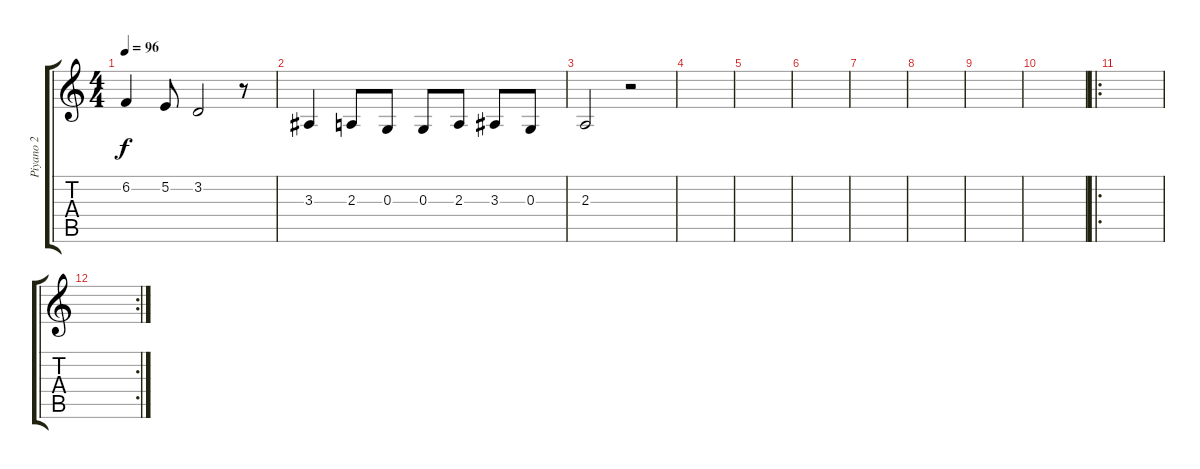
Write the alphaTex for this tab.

\track ("Piyano 2" "Piyano 2") {instrument electricgrandpiano}
\staff {score tabs}
\tuning (E4 B3 G3 D3 A2 E2) {hide}
\ts (4 4)
\tempo 96
\clef g2
\ks c
6.2.4{dy f} 5.2.8 3.2.2 r.8 |
3.3.4 2.3.8 0.3.8 0.3.8 2.3.8 3.3.8 0.3.8 |
2.3.2 r.2 |
|
|
|
|
|
|
|
\ro
|
\rc 2
